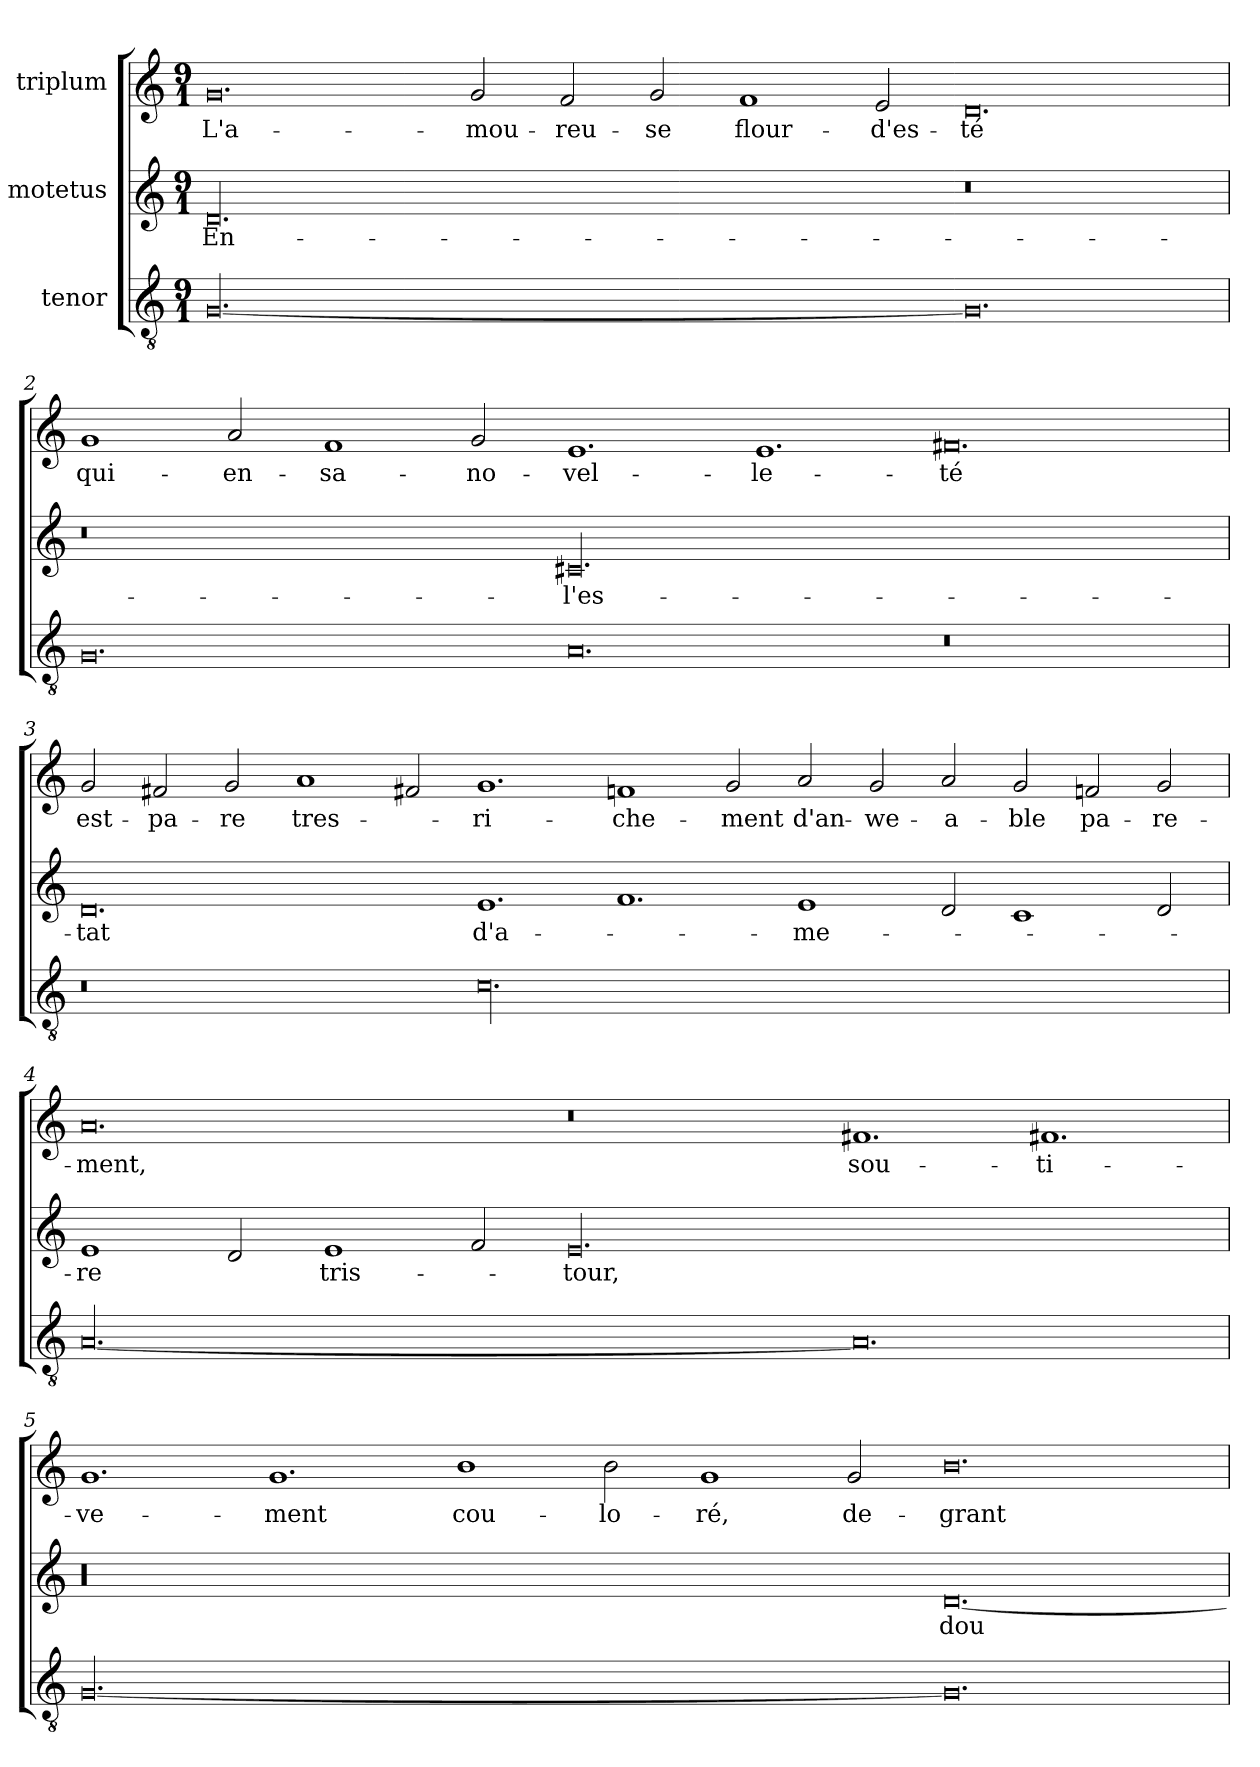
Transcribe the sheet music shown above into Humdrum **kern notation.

**kern	**kern	**text	**kern	**text
*part3	*part2	*part2	*part1	*part1
*staff3	*staff2	*staff2	*staff1	*staff1
*I"tenor	*I"motetus	*	*I"triplum	*
*clefGv2	*clefG2	*	*clefG2	*
*k[]	*k[]	*	*k[]	*
*C:	*C:	*	*C:	*
*M9/1	*M9/1	*	*M9/1	*
=1	=1	=1	=1	=1
[00.G/	00.d/	En-	0.g/	L'a-
.	.	.	2g/	-mou-
.	.	.	2f/	-reu-
.	.	.	2g/	-se
.	.	.	1f/	flour-
.	.	.	2e/	d'es-
0.G/]	0.r	.	0.d/	-té
=2	=2	=2	=2	=2
0.G/	0.r	.	1g/	qui-
.	.	.	2a/	en-
.	.	.	1f/	sa-
.	.	.	2g/	no-
0.A/	00.c#X/	l'es-	1.e/	-vel-
.	.	.	1.e/	-le-
0.r	.	.	0.f#X/	-té
=3	=3	=3	=3	=3
0.r	0.d/	-tat	2g/	est-
.	.	.	2f#X/	pa-
.	.	.	2g/	-re
.	.	.	1a/	tres-
.	.	.	2f#X/	.
00.c\	1.e/	d'a-	1.g/	ri-
.	1.f/	.	1fn/	-che-
.	.	.	2g/	-ment
.	1e/	-me-	2a/	d'an-
.	.	.	2g/	-we-
.	2d/	.	2a/	-a-
.	1c/	.	2g/	-ble
.	.	.	2fn/	pa-
.	2d/	.	2g/	-re-
=4	=4	=4	=4	=4
[00.A/	1e/	-re	0.a/	-ment,
.	2d/	.	.	.
.	1e/	tris-	.	.
.	2f/	.	.	.
.	00.e/	-tour,	0.r	.
0.A/]	.	.	1.f#X/	sou-
.	.	.	1.f#X/	-ti-
=5	=5	=5	=5	=5
[00.G/	00.r	.	1.g/	-ve-
.	.	.	1.g/	-ment
.	.	.	1b\	cou-
.	.	.	2b\	-lo-
.	.	.	1g/	-ré,
.	.	.	2g/	de-
0.G/]	[0.d/	dou-	0.b\	grant-
=	=	=	=	=
*-	*-	*-	*-	*-
